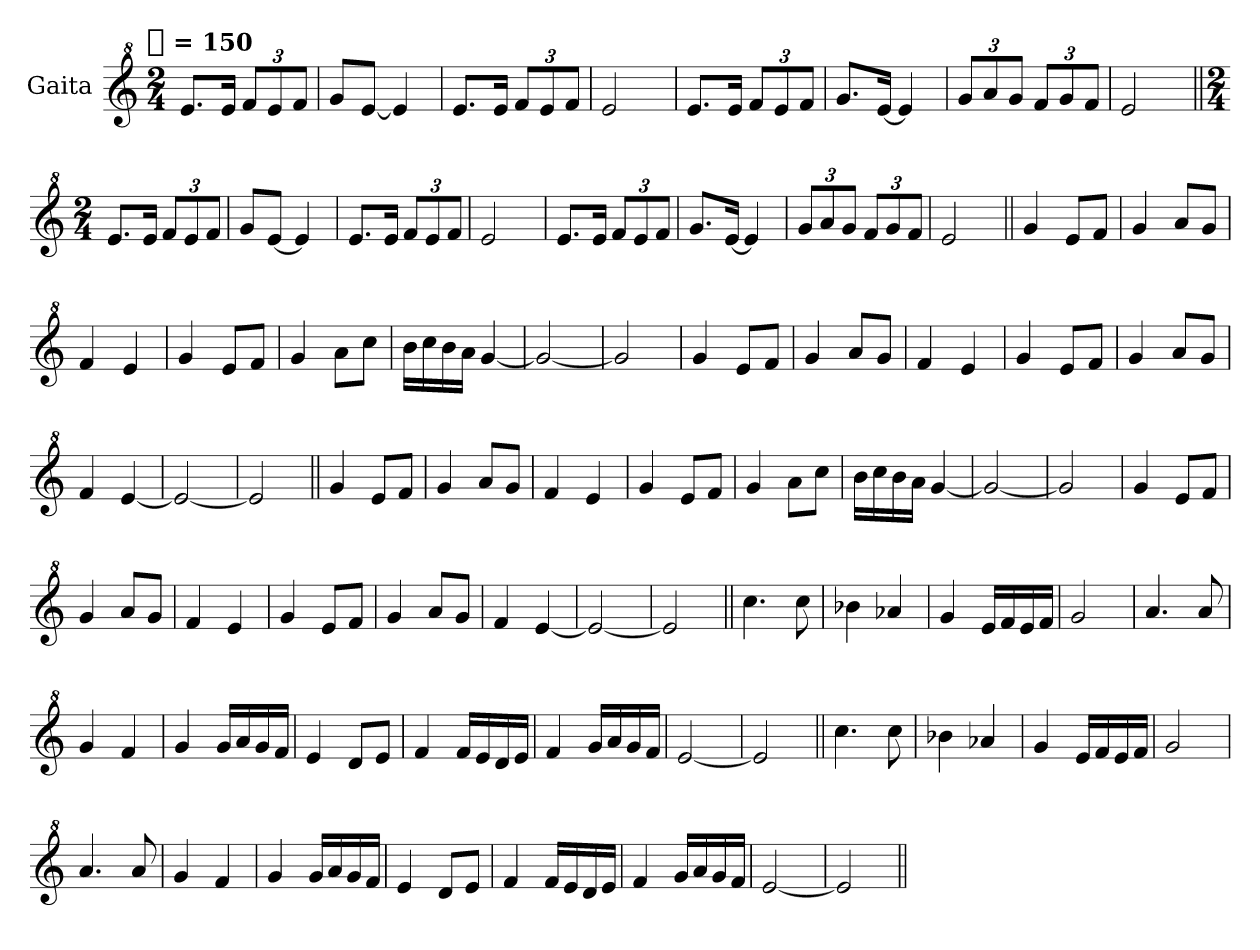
**kern
*part1
*staff1
*I"Gaita
*clefG^2
*k[]
!!LO:TX:omd:t=[quarter] = 150
*M2/4
*MM150
=1
8.eeL
16eeJk
12ffL
12ee
12ffJ
=
8ggL
[8eeJ
4ee]
=
8.eeL
16eeJk
12ffL
12ee
12ffJ
=
2ee
=
8.eeL
16eeJk
12ffL
12ee
12ffJ
=
8.ggL
[16eeJk
4ee]
=
12ggL
12aa
12ggJ
12ffL
12gg
12ffJ
=
2ee
=||
*M2/4
*MM150
8.eeL
16eeJk
12ffL
12ee
12ffJ
=
8ggL
[8eeJ
4ee]
=
8.eeL
16eeJk
12ffL
12ee
12ffJ
=
2ee
=
8.eeL
16eeJk
12ffL
12ee
12ffJ
=
8.ggL
[16eeJk
4ee]
=
12ggL
12aa
12ggJ
12ffL
12gg
12ffJ
=
2ee
=||
4gg
8eeL
8ffJ
=
4gg
8aaL
8ggJ
=
4ff
4ee
=
4gg
8eeL
8ffJ
=
4gg
8aaL
8cccJ
=
16bbLL
16ccc
16bb
16aaJJ
[4gg
=
2gg_
=
2gg]
=
4gg
8eeL
8ffJ
=
4gg
8aaL
8ggJ
=
4ff
4ee
=
4gg
8eeL
8ffJ
=
4gg
8aaL
8ggJ
=
4ff
[4ee
=
2ee_
=
2ee]
=||
4gg
8eeL
8ffJ
=
4gg
8aaL
8ggJ
=
4ff
4ee
=
4gg
8eeL
8ffJ
=
4gg
8aaL
8cccJ
=
16bbLL
16ccc
16bb
16aaJJ
[4gg
=
2gg_
=
2gg]
=
4gg
8eeL
8ffJ
=
4gg
8aaL
8ggJ
=
4ff
4ee
=
4gg
8eeL
8ffJ
=
4gg
8aaL
8ggJ
=
4ff
[4ee
=
2ee_
=
2ee]
=||
4.ccc
8ccc
=
4bb-X
4aa-X
=
4gg
16eeLL
16ff
16ee
16ffJJ
=
2gg
=
4.aa
8aa
=
4gg
4ff
=
4gg
16ggLL
16aa
16gg
16ffJJ
=
4ee
8ddL
8eeJ
=
4ff
16ffLL
16ee
16dd
16eeJJ
=
4ff
16ggLL
16aa
16gg
16ffJJ
=
[2ee
=
2ee]
=||
4.ccc
8ccc
=
4bb-X
4aa-X
=
4gg
16eeLL
16ff
16ee
16ffJJ
=
2gg
=
4.aa
8aa
=
4gg
4ff
=
4gg
16ggLL
16aa
16gg
16ffJJ
=
4ee
8ddL
8eeJ
=
4ff
16ffLL
16ee
16dd
16eeJJ
=
4ff
16ggLL
16aa
16gg
16ffJJ
=
[2ee
=
2ee]
=||
*-
